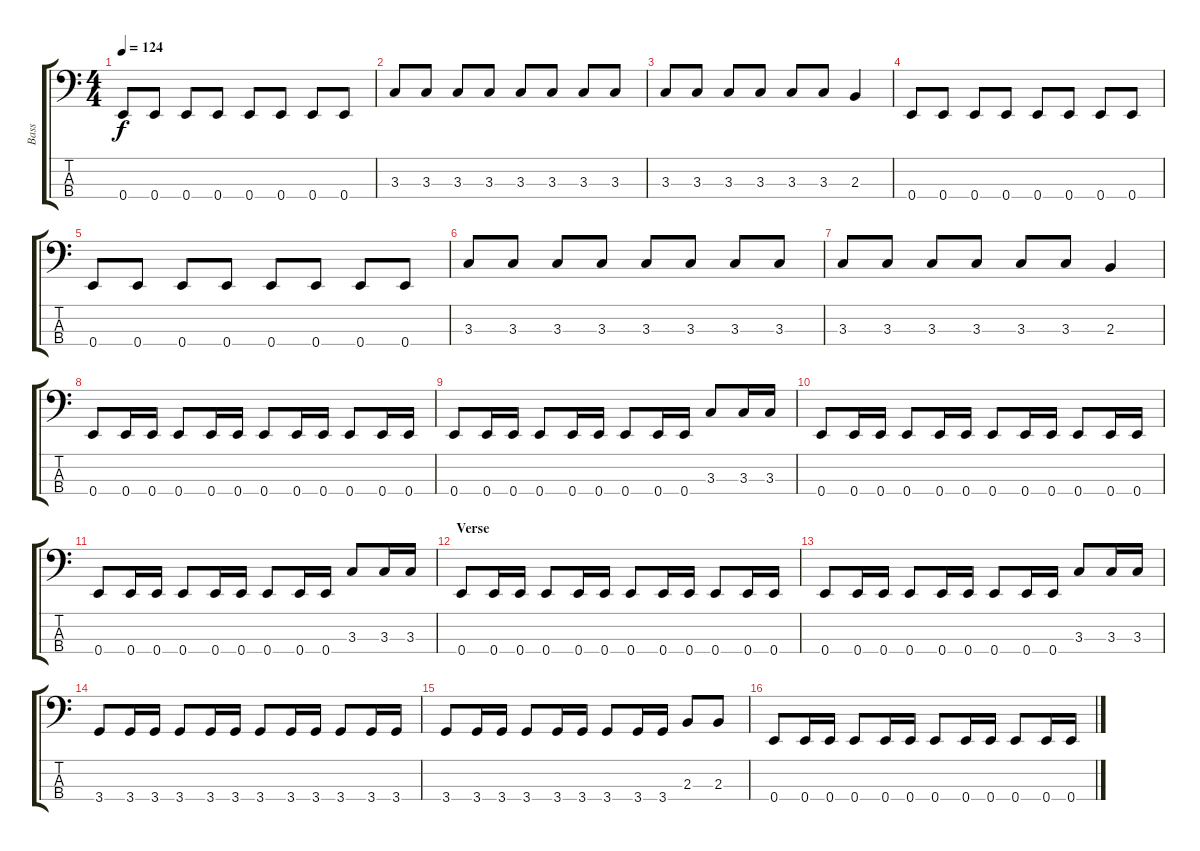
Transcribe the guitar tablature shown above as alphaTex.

\track ("Bass" "Bass") {instrument electricbasspick}
\staff {score tabs}
\tuning (G2 D2 A1 E1) {hide}
\ts (4 4)
\tempo 124
\clef f4
\ks c
0.4.8{dy f} 0.4.8 0.4.8 0.4.8 0.4.8 0.4.8 0.4.8 0.4.8 |
3.3.8 3.3.8 3.3.8 3.3.8 3.3.8 3.3.8 3.3.8 3.3.8 |
3.3.8 3.3.8 3.3.8 3.3.8 3.3.8 3.3.8 2.3.4 |
0.4.8 0.4.8 0.4.8 0.4.8 0.4.8 0.4.8 0.4.8 0.4.8 |
0.4.8 0.4.8 0.4.8 0.4.8 0.4.8 0.4.8 0.4.8 0.4.8 |
3.3.8 3.3.8 3.3.8 3.3.8 3.3.8 3.3.8 3.3.8 3.3.8 |
3.3.8 3.3.8 3.3.8 3.3.8 3.3.8 3.3.8 2.3.4 |
\section ("" "")
0.4.8 0.4.16 0.4.16 0.4.8 0.4.16 0.4.16 0.4.8 0.4.16 0.4.16 0.4.8 0.4.16 0.4.16 |
0.4.8 0.4.16 0.4.16 0.4.8 0.4.16 0.4.16 0.4.8 0.4.16 0.4.16 3.3.8 3.3.16 3.3.16 |
0.4.8 0.4.16 0.4.16 0.4.8 0.4.16 0.4.16 0.4.8 0.4.16 0.4.16 0.4.8 0.4.16 0.4.16 |
0.4.8 0.4.16 0.4.16 0.4.8 0.4.16 0.4.16 0.4.8 0.4.16 0.4.16 3.3.8 3.3.16 3.3.16 |
\section ("" "Verse")
0.4.8 0.4.16 0.4.16 0.4.8 0.4.16 0.4.16 0.4.8 0.4.16 0.4.16 0.4.8 0.4.16 0.4.16 |
0.4.8 0.4.16 0.4.16 0.4.8 0.4.16 0.4.16 0.4.8 0.4.16 0.4.16 3.3.8 3.3.16 3.3.16 |
3.4.8 3.4.16 3.4.16 3.4.8 3.4.16 3.4.16 3.4.8 3.4.16 3.4.16 3.4.8 3.4.16 3.4.16 |
3.4.8 3.4.16 3.4.16 3.4.8 3.4.16 3.4.16 3.4.8 3.4.16 3.4.16 2.3.8 2.3.8 |
0.4.8 0.4.16 0.4.16 0.4.8 0.4.16 0.4.16 0.4.8 0.4.16 0.4.16 0.4.8 0.4.16 0.4.16
